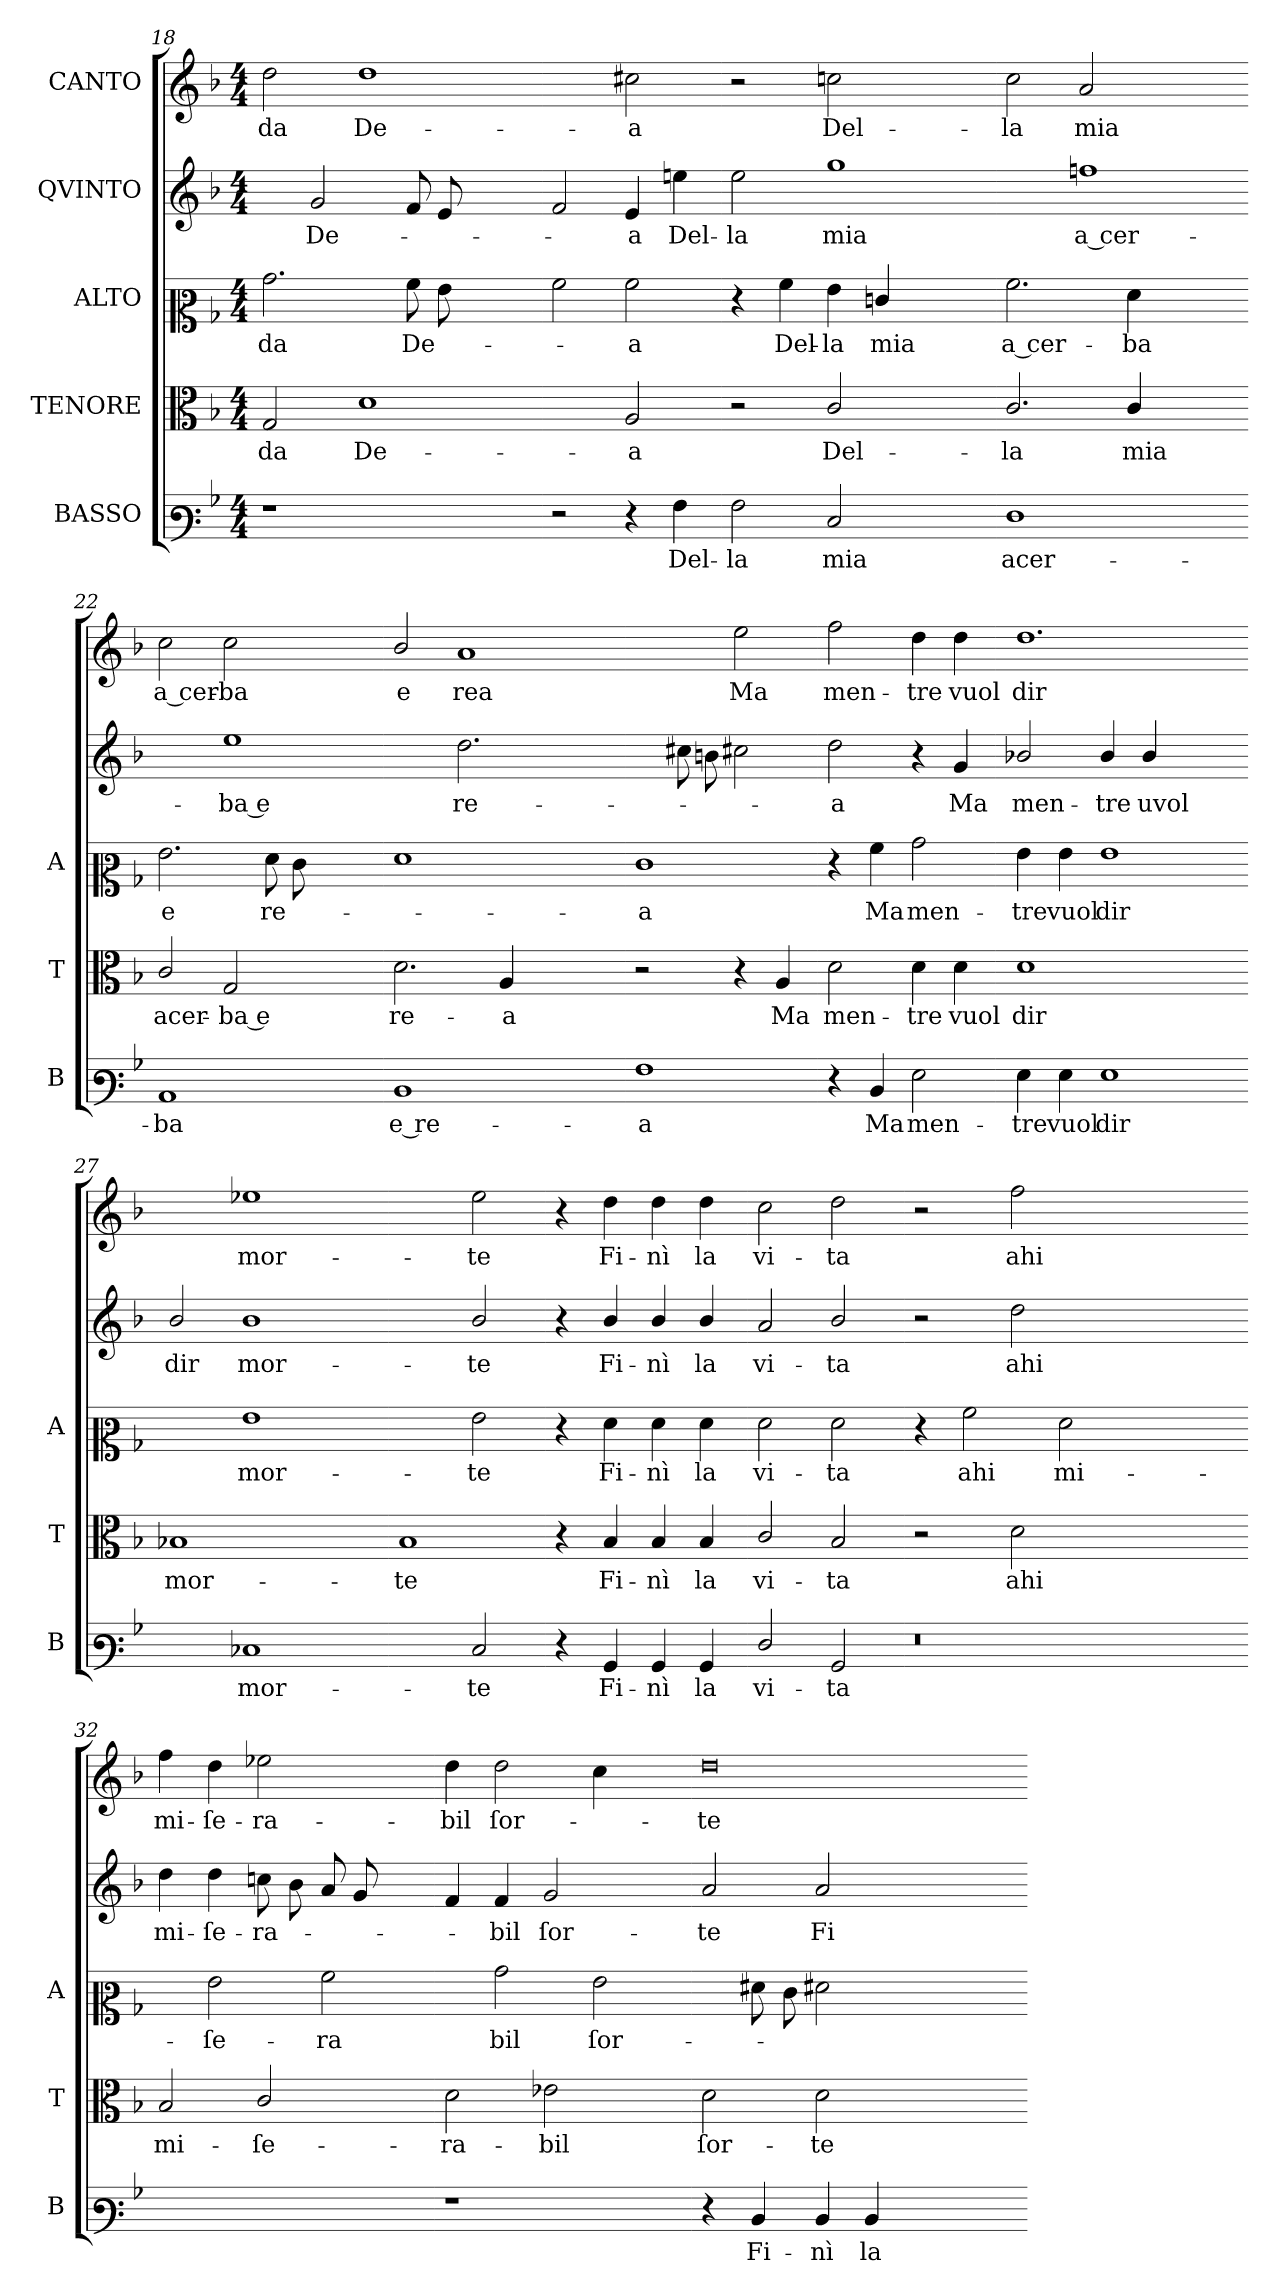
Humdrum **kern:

**kern	**text	**kern	**text	**kern	**text	**kern	**text	**kern	**text
*part5	*part5	*part4	*part4	*part3	*part3	*part2	*part2	*part1	*part1
*staff5	*staff5	*staff4	*staff4	*staff3	*staff3	*staff2	*staff2	*staff1	*staff1
*I"BASSO	*	*I"TENORE	*	*I"ALTO	*	*I"QVINTO	*	*I"CANTO	*
*I'B	*	*I'T	*	*I'A	*	*	*	*	*
*clefF3	*	*clefC3	*	*clefC2	*	*clefG2	*	*clefG2	*
*k[b-]	*	*k[b-]	*	*k[b-]	*	*k[b-]	*	*k[b-]	*
*M4/4	*	*M4/4	*	*M4/4	*	*M4/4	*	*M4/4	*
=18	=18	=18	=18	=18	=18	=18	=18	=18	=18
!	!	!	!	!	!LO:LY:i	!	!	!	!
1r	.	2G/	-da	2.b-\	-da	4ryy	.	2dd\	-da
.	.	.	.	.	.	2g/	De-	.	.
.	.	1d\	De-	.	.	.	.	1dd\	De-
!	!	!	!	!	!LO:LY:i	!	!	!	!
.	.	.	.	8a\	De-	8f/	.	.	.
.	.	.	.	8g\	.	8e/	.	.	.
2ryy	.	.	.	2ryy	.	2ryy	.	.	.
=19-	=19-	=19-	=19-	=19-	=19-	=19-	=19-	=19-	=19-
2r	.	2ryy	.	2a\	.	2f/	.	2ryy	.
!	!	!	!	!	!LO:LY:i	!	!	!	!
4r	.	2A/	-a	2a\	-a	4e/	a	2cc#X\	-a
4A\	Del-	.	.	.	.	4een\	Del-	.	.
=20-	=20-	=20-	=20-	=20-	=20-	=20-	=20-	=20-	=20-
2A\	-la	2r	.	4r	.	2ee\	-la	2r	.
.	.	.	.	4a\	Del-	.	.	.	.
2E/	mia	2c/	Del-	4g\	-la	1gg\	-mia	2ccn\	Del-
.	.	.	.	4en/	mia	.	.	.	.
2ryy	.	2ryy	.	2ryy	.	.	.	2ryy	.
=21-	=21-	=21-	=21-	=21-	=21-	=21-	=21-	=21-	=21-
1F	acer-	2.c/	-la	2.a\	a cer-	2ryy	.	2cc\	-la
.	.	.	.	.	.	1ffn\	a cer-	2a/	mia
.	.	4c/	mia	4f\	-ba	.	.	.	.
2ryy	.	2ryy	.	2ryy	.	.	.	2ryy	.
=22-	=22-	=22-	=22-	=22-	=22-	=22-	=22-	=22-	=22-
1C	-ba	2c/	acer-	2.g\	e	2ryy	.	2cc\	a cer-
.	.	2G/	-ba e	.	.	1ee\	ba e	2cc\	-ba
.	.	.	.	8f\	re-	.	.	.	.
.	.	.	.	8e\	.	.	.	.	.
2ryy	.	2ryy	.	2ryy	.	.	.	2ryy	.
=23-	=23-	=23-	=23-	=23-	=23-	=23-	=23-	=23-	=23-
1D	e re-	2.d\	re-	1f	.	2ryy	.	2b-/	e
.	.	.	.	.	.	2.dd\	re-	1a/	rea
.	.	4A/	-a	.	.	.	.	.	.
2ryy	.	2ryy	.	2ryy	.	.	.	.	.
.	.	.	.	.	.	4ryy	.	.	.
=24-	=24-	=24-	=24-	=24-	=24-	=24-	=24-	=24-	=24-
1A	-a	2r	.	1e	a	4ryy	.	2ryy	.
.	.	.	.	.	.	8cc#X\	.	.	.
.	.	.	.	.	.	8bn\	.	.	.
.	.	4r	.	.	.	2cc#X\	.	2ee\	Ma
.	.	4A/	Ma	.	.	.	.	.	.
=25-	=25-	=25-	=25-	=25-	=25-	=25-	=25-	=25-	=25-
4r	.	2d\	men-	4r	.	2dd\	a	2ff\	men-
4D/	Ma	.	.	4a\	Ma	.	.	.	.
2G\	men-	4d\	-tre	2b-\	men-	4r	.	4dd\	-tre
.	.	4d\	vuol	.	.	4g/	Ma	4dd\	vuol
=26-	=26-	=26-	=26-	=26-	=26-	=26-	=26-	=26-	=26-
4G\	-tre	1d	dir	4g\	-tre	2b-X/	men-	1.dd	dir
4G\	vuol	.	.	4g\	vuol	.	.	.	.
1G\	dir	.	.	1g\	dir	4b-/	-tre	.	.
.	.	.	.	.	.	4b-/	uvol	.	.
.	.	2ryy	.	.	.	2ryy	.	.	.
=27-	=27-	=27-	=27-	=27-	=27-	=27-	=27-	=27-	=27-
2ryy	.	1B-X	mor-	2ryy	.	2b-/	dir	2ryy	.
1E-X/	mor-	.	.	1g\	mor-	1b-/	mor-	1ee-X\	mor-
.	.	2ryy	.	.	.	.	.	.	.
=28-	=28-	=28-	=28-	=28-	=28-	=28-	=28-	=28-	=28-
2ryy	.	1B-	-te	2ryy	.	2ryy	.	2ryy	.
2E-/	-te	.	.	2g\	-te	2b-/	-te	2ee-\	-te
=29-	=29-	=29-	=29-	=29-	=29-	=29-	=29-	=29-	=29-
4r	.	4r	.	4r	.	4r	.	4r	.
4BB-/	Fi-	4B-/	Fi-	4f\	Fi-	4b-/	Fi-	4dd\	Fi-
4BB-/	-nì	4B-/	-nì	4f\	-nì	4b-/	-nì	4dd\	-nì
4BB-/	la	4B-/	la	4f\	la	4b-/	la	4dd\	la
=30-	=30-	=30-	=30-	=30-	=30-	=30-	=30-	=30-	=30-
2F/	vi-	2c/	vi-	2f\	vi-	2a/	vi-	2cc\	vi-
2BB-/	-ta	2B-/	-ta	2f\	-ta	2b-/	-ta	2dd\	-ta
=31-	=31-	=31-	=31-	=31-	=31-	=31-	=31-	=31-	=31-
0r	.	2r	.	4r	.	2r	.	2r	.
.	.	.	.	2a\	ahi	.	.	.	.
.	.	2d\	ahi	.	.	2dd\	ahi	2ff\	ahi
.	.	.	.	2f\	mi-	.	.	.	.
.	.	1ryy	.	.	.	1ryy	.	1ryy	.
.	.	.	.	2.ryy	.	.	.	.	.
=32-	=32-	=32-	=32-	=32-	=32-	=32-	=32-	=32-	=32-
1ryy	.	2B-/	mi-	4ryy	.	4dd\	mi-	4ff\	mi-
.	.	.	.	2g\	-ſe-	4dd\	ſe-	4dd\	-ſe-
.	.	2c/	-ſe-	.	.	8ccn\	-ra-	2ee-X\	-ra-
.	.	.	.	.	.	8b-\	.	.	.
.	.	.	.	2a\	-ra	8a/	.	.	.
.	.	.	.	.	.	8g/	.	.	.
4ryy	.	4ryy	.	.	.	4ryy	.	4ryy	.
=33-	=33-	=33-	=33-	=33-	=33-	=33-	=33-	=33-	=33-
1r	.	2d\	-ra-	4ryy	.	4f/	.	4dd\	-bil
.	.	.	.	2b-\	bil	4f/	bil	2dd\	ſor-
.	.	2e-X\	-bil	.	.	2g/	ſor-	.	.
.	.	.	.	2g\	ſor-	.	.	4cc\	.
4ryy	.	4ryy	.	.	.	4ryy	.	4ryy	.
=34-	=34-	=34-	=34-	=34-	=34-	=34-	=34-	=34-	=34-
4r	.	2d\	ſor-	4ryy	.	2a/	te	0dd	-te
4D/	Fi-	.	.	8f#X\	.	.	.	.	.
.	.	.	.	8e\	.	.	.	.	.
4D/	-nì	2d\	-te	2f#X\	.	2a/	Fi-	.	.
4D/	la	.	.	.	.	.	.	.	.
1ryy	.	1ryy	.	1ryy	.	1ryy	.	.	.
=-	=-	=-	=-	=-	=-	=-	=-	=-	=-
*-	*-	*-	*-	*-	*-	*-	*-	*-	*-
